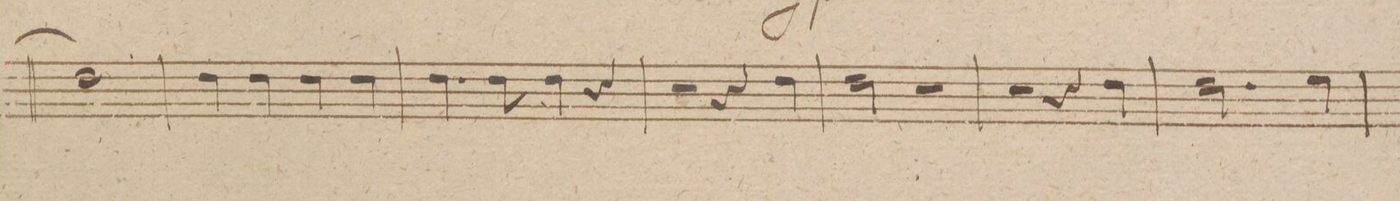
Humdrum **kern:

**kern	**dynam
*I"Corno 1mo in A.	*
*clefG2	*
*k[f#c#g#d#]	*
*met(c)	*
*M4/4	*
1b\]	.
=42	=42
4b\	.
4b\	.
4b\	.
4b\	.
=43	=43
4.b\	.
8b\	.
4b\	.
4r	.
=44	=44
2r	.
4r	.
4b\	.
=45	=45
2b\	.
2r	.
=46	=46
2r	.
4r	.
4b\	.
=47	=47
2.b\	.
4cc#\	.
=48	=48
*-	*-
